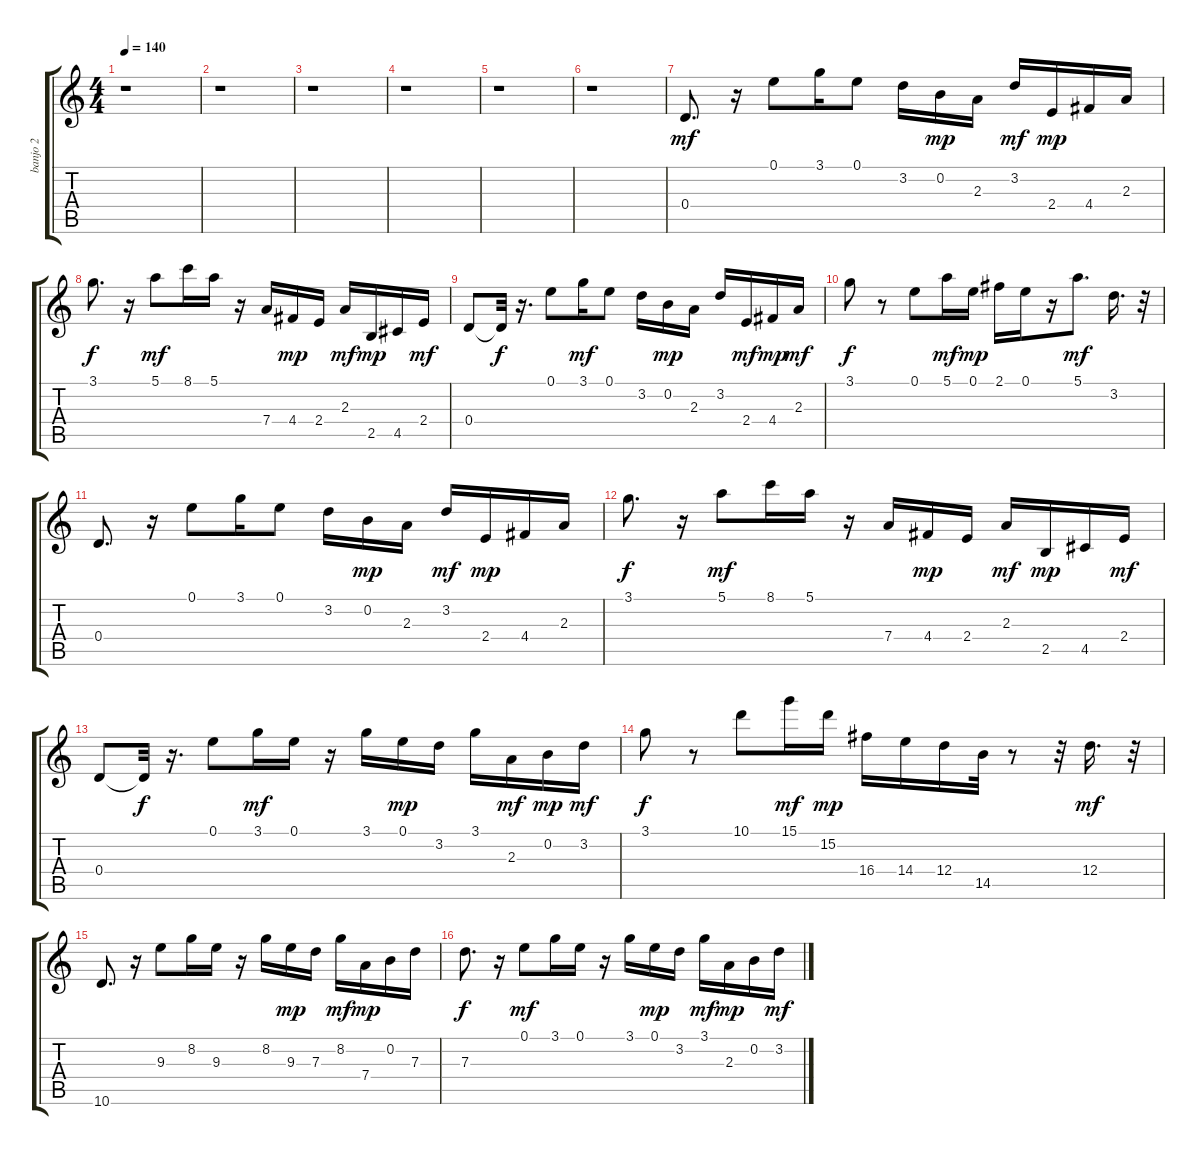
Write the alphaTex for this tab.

\track ("banjo 2" "banjo 2") {instrument banjo}
\staff {score tabs}
\tuning (E4 B3 G3 D3 A2 E2) {hide}
\displaytranspose 12
\ts (4 4)
\tempo 140
\clef g2
\ks c
r.1{dy mf} |
r.1 |
r.1 |
r.1 |
r.1 |
r.1 |
0.4.8{d balance 10} r.16 0.1.8 3.1.16 0.1.8 3.2.16 0.2.16{dy mp} 2.3.16 3.2.16{dy mf} 2.4.16{dy mp} 4.4.16 2.3.16 |
3.1.8{d dy f} r.16 5.1.8{dy mf} 8.1.16 5.1.16 r.16 7.4.16 4.4.16{dy mp} 2.4.16 2.3.16{dy mf} 2.5.16{dy mp} 4.5.16 2.4.16{dy mf} |
0.4.8 0.4{t}.32{dy f} r.16{d} 0.1.8 3.1.16{dy mf} 0.1.8 3.2.16 0.2.16{dy mp} 2.3.16 3.2.16 2.4.16{dy mf} 4.4.16{dy mp} 2.3.16{dy mf} |
3.1.8{dy f} r.8 0.1.8 5.1.16{dy mf} 0.1.16{dy mp} 2.1.16 0.1.16 r.16 5.1.8{d dy mf} 3.2.16{d} r.32 |
0.4.8{d} r.16 0.1.8 3.1.16 0.1.8 3.2.16 0.2.16{dy mp} 2.3.16 3.2.16{dy mf} 2.4.16{dy mp} 4.4.16 2.3.16 |
3.1.8{d dy f} r.16 5.1.8{dy mf} 8.1.16 5.1.16 r.16 7.4.16 4.4.16{dy mp} 2.4.16 2.3.16{dy mf} 2.5.16{dy mp} 4.5.16 2.4.16{dy mf} |
0.4.8 0.4{t}.32{dy f} r.16{d} 0.1.8 3.1.16{dy mf} 0.1.16 r.16 3.1.16 0.1.16{dy mp} 3.2.16 3.1.16 2.3.16{dy mf} 0.2.16{dy mp} 3.2.16{dy mf} |
3.1.8{dy f} r.8 10.1.8 15.1.16{dy mf} 15.2.16{dy mp} 16.4.16 14.4.16 12.4.16 14.5.32 r.8 r.32 12.4.16{d dy mf} r.32 |
10.6.8{d} r.16 9.3.8 8.2.16 9.3.16 r.16 8.2.16 9.3.16{dy mp} 7.3.16 8.2.16{dy mf} 7.4.16{dy mp} 0.2.16 7.3.16 |
7.3.8{d dy f} r.16 0.1.8{dy mf} 3.1.16 0.1.16 r.16 3.1.16 0.1.16{dy mp} 3.2.16 3.1.16{dy mf} 2.3.16{dy mp} 0.2.16 3.2.16{dy mf}
